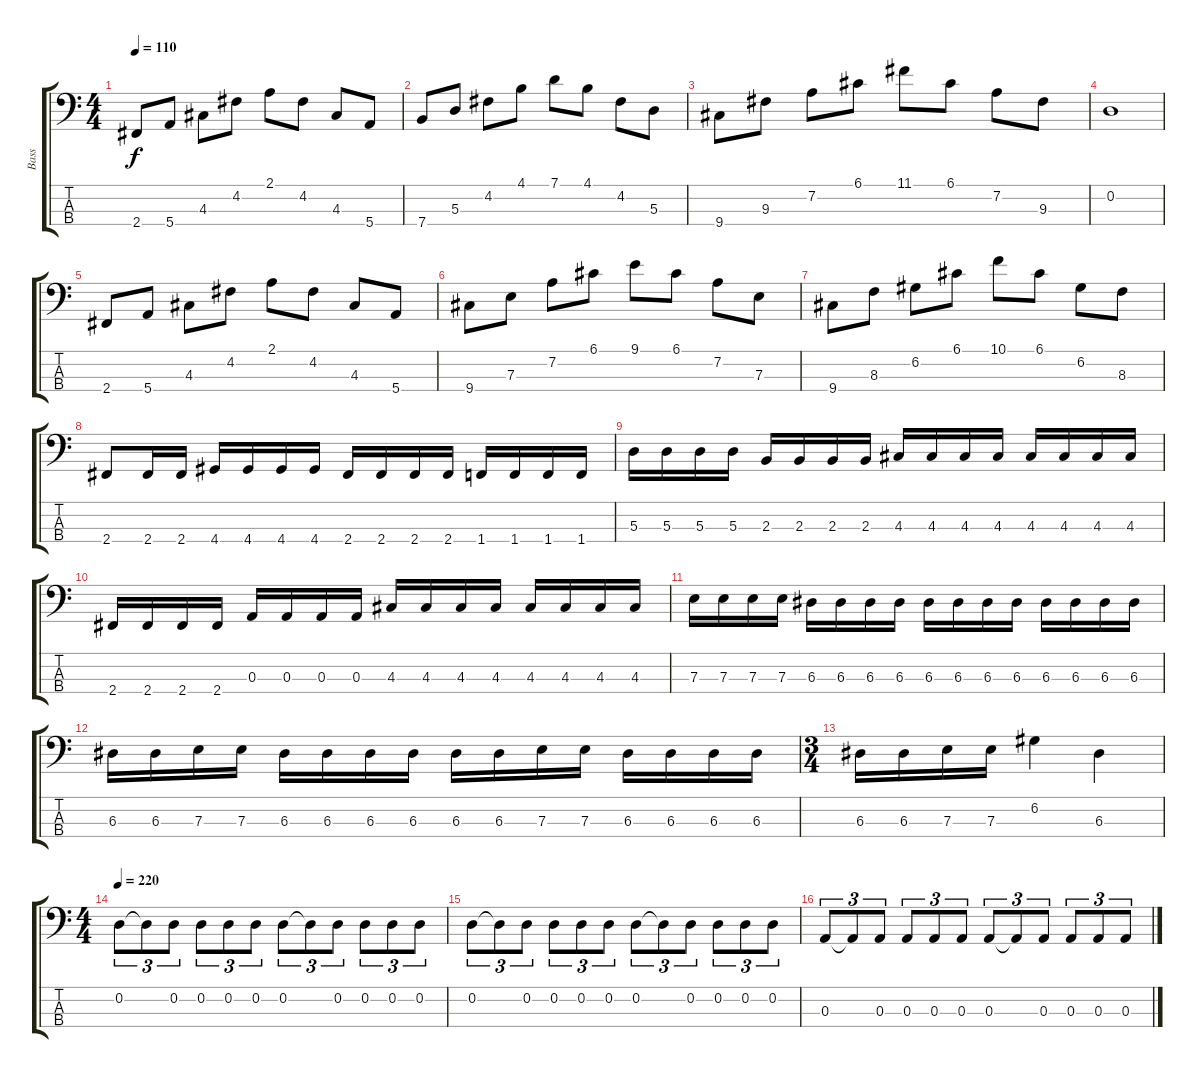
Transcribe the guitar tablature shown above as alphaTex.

\track ("Bass" "Bass") {instrument electricbasspick}
\staff {score tabs}
\tuning (G2 D2 A1 E1) {hide}
\ts (4 4)
\tempo 110
\clef f4
\ks c
2.4.8{dy f} 5.4.8 4.3.8 4.2.8 2.1.8 4.2.8 4.3.8 5.4.8 |
7.4.8 5.3.8 4.2.8 4.1.8 7.1.8 4.1.8 4.2.8 5.3.8 |
9.4.8 9.3.8 7.2.8 6.1.8 11.1.8 6.1.8 7.2.8 9.3.8 |
0.2.1 |
2.4.8 5.4.8 4.3.8 4.2.8 2.1.8 4.2.8 4.3.8 5.4.8 |
9.4.8 7.3.8 7.2.8 6.1.8 9.1.8 6.1.8 7.2.8 7.3.8 |
9.4.8 8.3.8 6.2.8 6.1.8 10.1.8 6.1.8 6.2.8 8.3.8 |
2.4.8 2.4.16 2.4.16 4.4.16 4.4.16 4.4.16 4.4.16 2.4.16 2.4.16 2.4.16 2.4.16 1.4.16 1.4.16 1.4.16 1.4.16 |
5.3.16 5.3.16 5.3.16 5.3.16 2.3.16 2.3.16 2.3.16 2.3.16 4.3.16 4.3.16 4.3.16 4.3.16 4.3.16 4.3.16 4.3.16 4.3.16 |
2.4.16 2.4.16 2.4.16 2.4.16 0.3.16 0.3.16 0.3.16 0.3.16 4.3.16 4.3.16 4.3.16 4.3.16 4.3.16 4.3.16 4.3.16 4.3.16 |
7.3.16 7.3.16 7.3.16 7.3.16 6.3.16 6.3.16 6.3.16 6.3.16 6.3.16 6.3.16 6.3.16 6.3.16 6.3.16 6.3.16 6.3.16 6.3.16 |
6.3.16 6.3.16 7.3.16 7.3.16 6.3.16 6.3.16 6.3.16 6.3.16 6.3.16 6.3.16 7.3.16 7.3.16 6.3.16 6.3.16 6.3.16 6.3.16 |
\ts (3 4)
6.3.16 6.3.16 7.3.16 7.3.16 6.2.4 6.3.4 |
\ts (4 4)
\tempo 220
0.2.8{tu (3 2)} 0.2{t}.8{tu (3 2)} 0.2.8{tu (3 2)} 0.2.8{tu (3 2)} 0.2.8{tu (3 2)} 0.2.8{tu (3 2)} 0.2.8{tu (3 2)} 0.2{t}.8{tu (3 2)} 0.2.8{tu (3 2)} 0.2.8{tu (3 2)} 0.2.8{tu (3 2)} 0.2.8{tu (3 2)} |
0.2.8{tu (3 2)} 0.2{t}.8{tu (3 2)} 0.2.8{tu (3 2)} 0.2.8{tu (3 2)} 0.2.8{tu (3 2)} 0.2.8{tu (3 2)} 0.2.8{tu (3 2)} 0.2{t}.8{tu (3 2)} 0.2.8{tu (3 2)} 0.2.8{tu (3 2)} 0.2.8{tu (3 2)} 0.2.8{tu (3 2)} |
0.3.8{tu (3 2)} 0.3{t}.8{tu (3 2)} 0.3.8{tu (3 2)} 0.3.8{tu (3 2)} 0.3.8{tu (3 2)} 0.3.8{tu (3 2)} 0.3.8{tu (3 2)} 0.3{t}.8{tu (3 2)} 0.3.8{tu (3 2)} 0.3.8{tu (3 2)} 0.3.8{tu (3 2)} 0.3.8{tu (3 2)}
